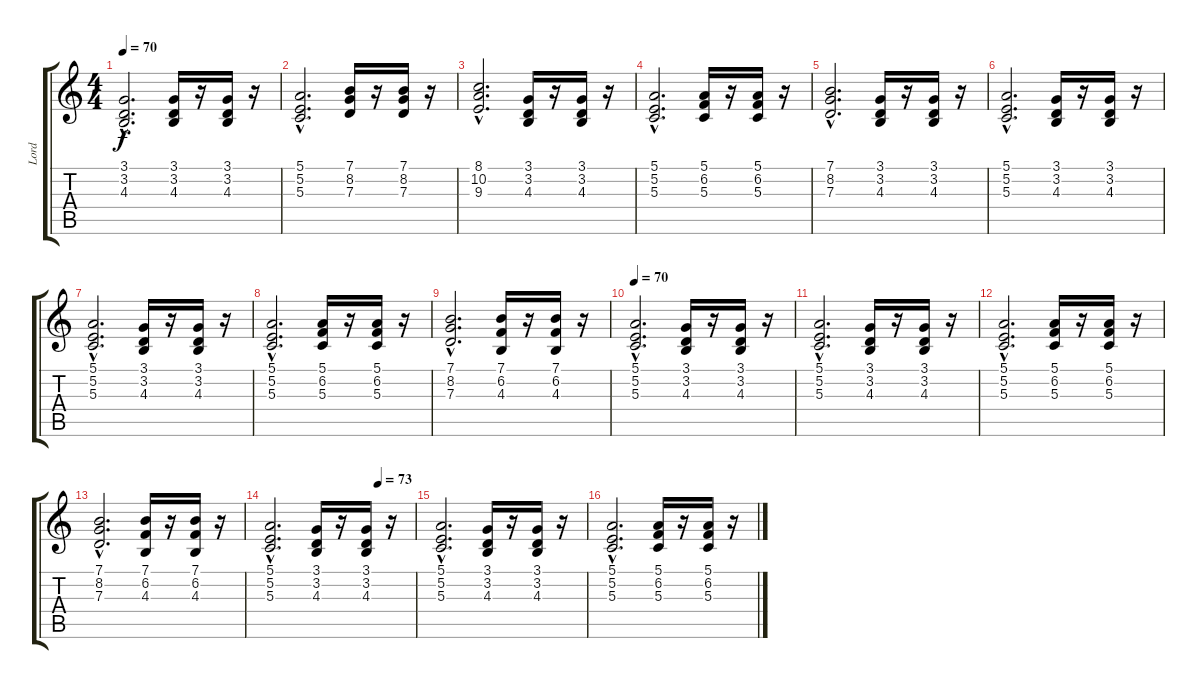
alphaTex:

\track ("Lord" "Lord") {instrument marimba}
\staff {score tabs}
\tuning (E4 B3 G3 D3 A2 E2) {hide}
\ts (4 4)
\tempo 70
\clef g2
\ks c
(3.1{hac} 3.2{hac} 4.3{hac}).2{d dy f} (3.1 3.2 4.3).16 r.16 (3.1 3.2 4.3).16 r.16 |
(5.1{hac} 5.2{hac} 5.3{hac}).2{d} (7.1 8.2 7.3).16 r.16 (7.1 8.2 7.3).16 r.16 |
(8.1{hac} 10.2{hac} 9.3{hac}).2{d} (3.1 3.2 4.3).16 r.16 (3.1 3.2 4.3).16 r.16 |
(5.1{hac} 5.2{hac} 5.3{hac}).2{d} (5.1 6.2 5.3).16 r.16 (5.1 6.2 5.3).16 r.16 |
(7.1{hac} 8.2{hac} 7.3{hac}).2{d} (3.1 3.2 4.3).16 r.16 (3.1 3.2 4.3).16 r.16 |
(5.1{hac} 5.2{hac} 5.3{hac}).2{d} (3.1 3.2 4.3).16 r.16 (3.1 3.2 4.3).16 r.16 |
(5.1{hac} 5.2{hac} 5.3{hac}).2{d} (3.1 3.2 4.3).16 r.16 (3.1 3.2 4.3).16 r.16 |
(5.1{hac} 5.2{hac} 5.3{hac}).2{d} (5.1 6.2 5.3).16 r.16 (5.1 6.2 5.3).16 r.16 |
(7.1{hac} 8.2{hac} 7.3{hac}).2{d} (7.1 6.2 4.3).16 r.16 (7.1 6.2 4.3).16 r.16 |
\tempo 70
(5.1{hac} 5.2{hac} 5.3{hac}).2{d} (3.1 3.2 4.3).16 r.16 (3.1 3.2 4.3).16 r.16 |
(5.1{hac} 5.2{hac} 5.3{hac}).2{d} (3.1 3.2 4.3).16 r.16 (3.1 3.2 4.3).16 r.16 |
(5.1{hac} 5.2{hac} 5.3{hac}).2{d} (5.1 6.2 5.3).16 r.16 (5.1 6.2 5.3).16 r.16 |
(7.1{hac} 8.2{hac} 7.3{hac}).2{d} (7.1 6.2 4.3).16 r.16 (7.1 6.2 4.3).16 r.16 |
\tempo (73 0.75)
(5.1{hac} 5.2{hac} 5.3{hac}).2{d} (3.1 3.2 4.3).16 r.16 (3.1 3.2 4.3).16 r.16 |
(5.1{hac} 5.2{hac} 5.3{hac}).2{d} (3.1 3.2 4.3).16 r.16 (3.1 3.2 4.3).16 r.16 |
(5.1{hac} 5.2{hac} 5.3{hac}).2{d} (5.1 6.2 5.3).16 r.16 (5.1 6.2 5.3).16 r.16
